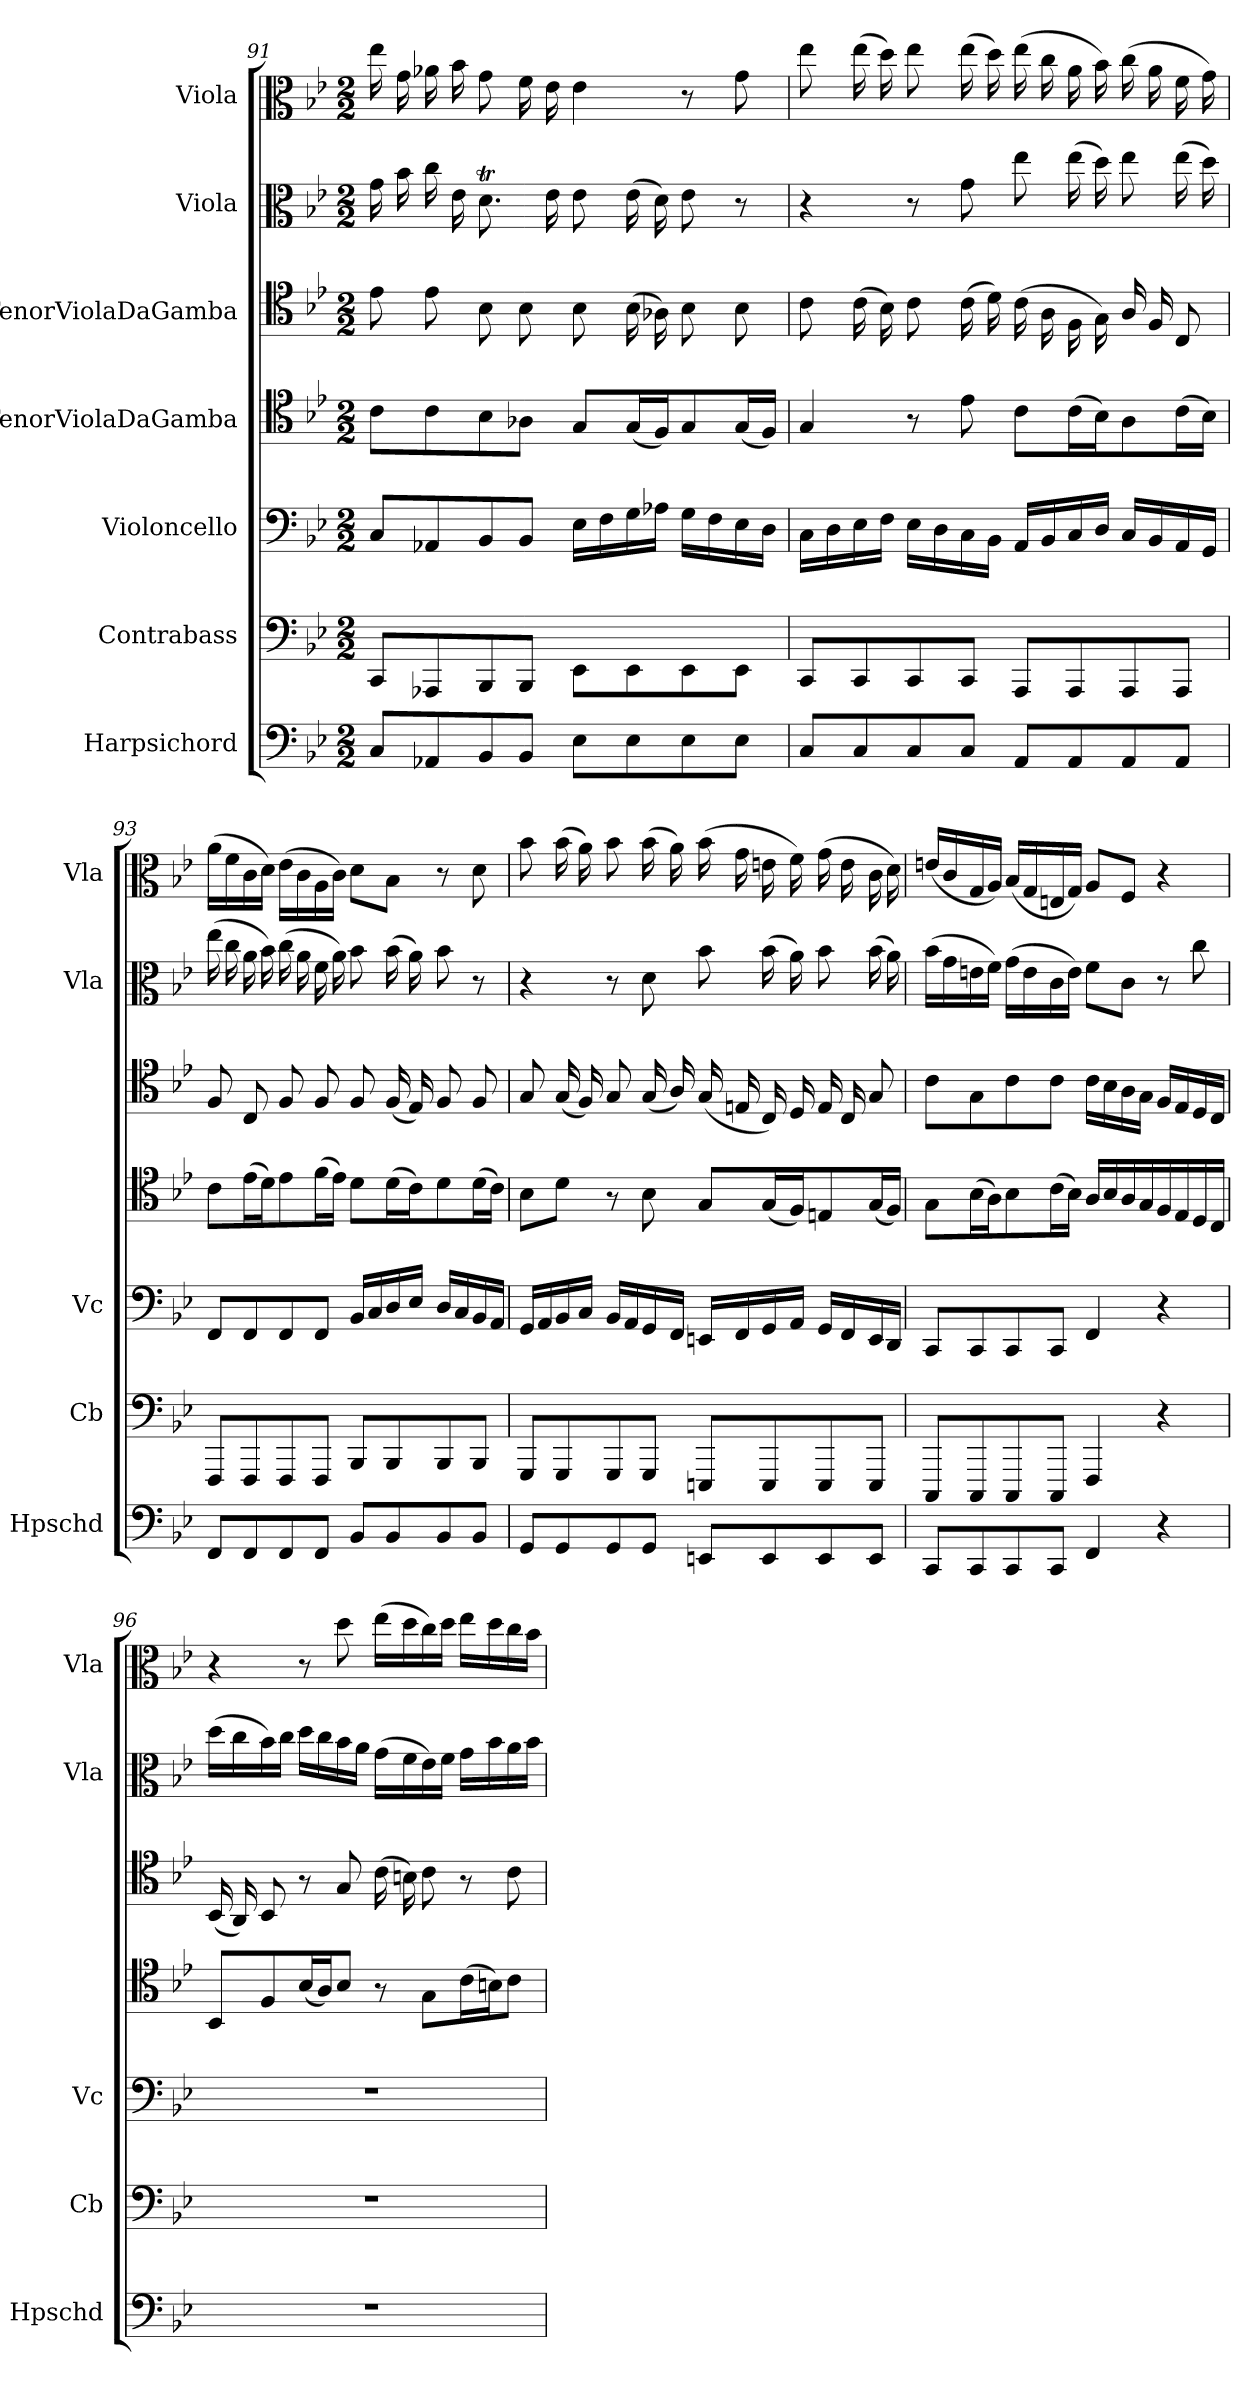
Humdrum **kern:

**kern	**kern	**kern	**kern	**kern	**kern	**kern
*part7	*part6	*part5	*part4	*part3	*part2	*part1
*staff7	*staff6	*staff5	*staff4	*staff3	*staff2	*staff1
*I"Harpsichord	*I"Contrabass	*I"Violoncello	*I"TenorViolaDaGamba	*I"TenorViolaDaGamba	*I"Viola	*I"Viola
*I'Hpschd	*I'Cb	*I'Vc	*	*	*I'Vla	*I'Vla
*clefF4	*clefF4	*clefF4	*clefC4	*clefC4	*clefC3	*clefC3
*k[b-e-]	*k[b-e-]	*k[b-e-]	*k[b-e-]	*k[b-e-]	*k[b-e-]	*k[b-e-]
*B-:	*B-:	*B-:	*B-:	*B-:	*B-:	*B-:
*M2/2	*M2/2	*M2/2	*M2/2	*M2/2	*M2/2	*M2/2
=91	=91	=91	=91	=91	=91	=91
8C/L	8CC/L	8C/L	8c\L	8e-\	16g\	16ee-\
.	.	.	.	.	16b-\	16g\
8AA-X/	8AAA-X/	8AA-X/	8c\	8e-\	16cc\	16a-X\
.	.	.	.	.	16e-\	16b-\
8BB-/	8BBB-/	8BB-/	8B-\	8B-\	8.dt\	8g\
8BB-/J	8BBB-/J	8BB-/J	8A-X\J	8B-\	.	16f\
.	.	.	.	.	16e-\	16e-\
8E-\L	8EE-\L	16E-\LL	8G/L	8B-\	8e-\	4e-\
.	.	16F\	.	.	.	.
8E-\	8EE-\	16G\	(16G/L	(16B-\	(16e-\	.
.	.	16A-X\JJ	16F/J)	16A-X\)	16d\)	.
8E-\	8EE-\	16G\LL	8G/	8B-\	8e-\	8r
.	.	16F\	.	.	.	.
8E-\J	8EE-\J	16E-\	(16G/L	8B-\	8r	8g\
.	.	16D\JJ	16F/JJ)	.	.	.
=92	=92	=92	=92	=92	=92	=92
8C/L	8CC/L	16C\LL	4G/	8c\	4r	8ee-\
.	.	16D\	.	.	.	.
8C/	8CC/	16E-\	.	(16c\	.	(16ee-\
.	.	16F\JJ	.	16B-\)	.	16dd\)
8C/	8CC/	16E-\LL	8r	8c\	8r	8ee-\
.	.	16D\	.	.	.	.
8C/J	8CC/J	16C\	8e-\	(16c\	8g\	(16ee-\
.	.	16BB-\JJ	.	16d\)	.	16dd\)
8AA/L	8AAA/L	16AA/LL	8c\L	(16c\	8ee-\	(16ee-\
.	.	16BB-/	.	16A\	.	16cc\
8AA/	8AAA/	16C/	(16c\L	16F\	(16ee-\	16a\
.	.	16D/JJ	16B-\J)	16G\)	16dd\)	16b-\)
8AA/	8AAA/	16C/LL	8A\	16A/	8ee-\	(16cc\
.	.	16BB-/	.	16F/	.	16a\
8AA/J	8AAA/J	16AA/	(16c\L	8C/	(16ee-\	16f\
.	.	16GG/JJ	16B-\JJ)	.	16dd\)	16g\)
=93	=93	=93	=93	=93	=93	=93
8FF/L	8FFF/L	8FF/L	8c\L	8F/	(16ee-\	(16a\LL
.	.	.	.	.	16cc\	16f\
8FF/	8FFF/	8FF/	(16e-\L	8C/	16a\	16c\
.	.	.	16d\J)	.	16b-\)	16d\JJ)
8FF/	8FFF/	8FF/	8e-\	8F/	(16cc\	(16e-\LL
.	.	.	.	.	16a\	16c\
8FF/J	8FFF/J	8FF/J	(16f\L	8F/	16f\	16A\
.	.	.	16e-\JJ)	.	16a\)	16c\JJ)
8BB-/L	8BBB-/L	16BB-/LL	8d\L	8F/	8b-\	8d\L
.	.	16C/	.	.	.	.
8BB-/	8BBB-/	16D/	(16d\L	(16F/	(16b-\	8B-\J
.	.	16E-/JJ	16c\J)	16E-/)	16a\)	.
8BB-/	8BBB-/	16D/LL	8d\	8F/	8b-\	8r
.	.	16C/	.	.	.	.
8BB-/J	8BBB-/J	16BB-/	(16d\L	8F/	8r	8d\
.	.	16AA/JJ	16c\JJ)	.	.	.
=94	=94	=94	=94	=94	=94	=94
8GG/L	8GGG/L	16GG/LL	8B-\L	8G/	4r	8b-\
.	.	16AA/	.	.	.	.
8GG/	8GGG/	16BB-/	8d\J	(16G/	.	(16b-\
.	.	16C/JJ	.	16F/)	.	16a\)
8GG/	8GGG/	16BB-/LL	8r	8G/	8r	8b-\
.	.	16AA/	.	.	.	.
8GG/J	8GGG/J	16GG/	8B-\	(16G/	8d\	(16b-\
.	.	16FF/JJ	.	16A/)	.	16a\)
8EEn/L	8EEEn/L	16EEn/LL	8G/L	(16G/	8b-\	(16b-\
.	.	16FF/	.	16En/	.	16g\
8EE/	8EEE/	16GG/	(16G/L	16C/)	(16b-\	16en\
.	.	16AA/JJ	16F/J)	16D/	16a\)	16f\)
8EE/	8EEE/	16GG/LL	8En/	16E/	8b-\	(16g\
.	.	16FF/	.	16C/	.	16e\
8EE/J	8EEE/J	16EE/	(16G/L	8G/	(16b-\	16c\
.	.	16DD/JJ	16F/JJ)	.	16a\)	16d\)
=95	=95	=95	=95	=95	=95	=95
8CC/L	8CCC/L	8CC/L	8G\L	8c\L	(16b-\LL	(16en/LL
.	.	.	.	.	16g\	16c/
8CC/	8CCC/	8CC/	(16B-\L	8G\	16en\	16G/
.	.	.	16A\J)	.	16f\JJ)	16A/JJ)
8CC/	8CCC/	8CC/	8B-\	8c\	(16g\LL	(16B-/LL
.	.	.	.	.	16e\	16G/
8CC/J	8CCC/J	8CC/J	(16c\L	8c\J	16c\	16En/
.	.	.	16B-\JJ)	.	16e\JJ)	16G/JJ)
4FF/	4FFF/	4FF/	16A/LL	16c\LL	8f\L	8A/L
.	.	.	16B-/	16B-\	.	.
.	.	.	16A/	16A\	8c\J	8F/J
.	.	.	16G/	16G\JJ	.	.
4r	4r	4r	16F/	16F/LL	8r	4r
.	.	.	16E-/	16E-/	.	.
.	.	.	16D/	16D/	8cc\	.
.	.	.	16C/JJ	16C/JJ	.	.
=96	=96	=96	=96	=96	=96	=96
1r	1r	1r	8BB-/L	(16BB-/	(16dd\LL	4r
.	.	.	.	16AA/)	16cc\	.
.	.	.	8F/	8BB-/	16b-\)	.
.	.	.	.	.	16cc\JJ	.
.	.	.	(16B-/L	8r	16dd\LL	8r
.	.	.	16A/J)	.	16cc\	.
.	.	.	8B-/J	8G/	16b-\	8dd\
.	.	.	.	.	16a\JJ	.
.	.	.	8r	(16c\	(16g\LL	(16ee-\LL
.	.	.	.	16Bn\)	16f\	16dd\
.	.	.	8G\L	8c\	16e-\)	16cc\)
.	.	.	.	.	16f\JJ	16dd\JJ
.	.	.	(16c\L	8r	16g\LL	16ee-\LL
.	.	.	16Bn\J)	.	16b-\	16dd\
.	.	.	8c\J	8c\	16a\	16cc\
.	.	.	.	.	16b-\JJ	16b-\JJ
=	=	=	=	=	=	=
*-	*-	*-	*-	*-	*-	*-
